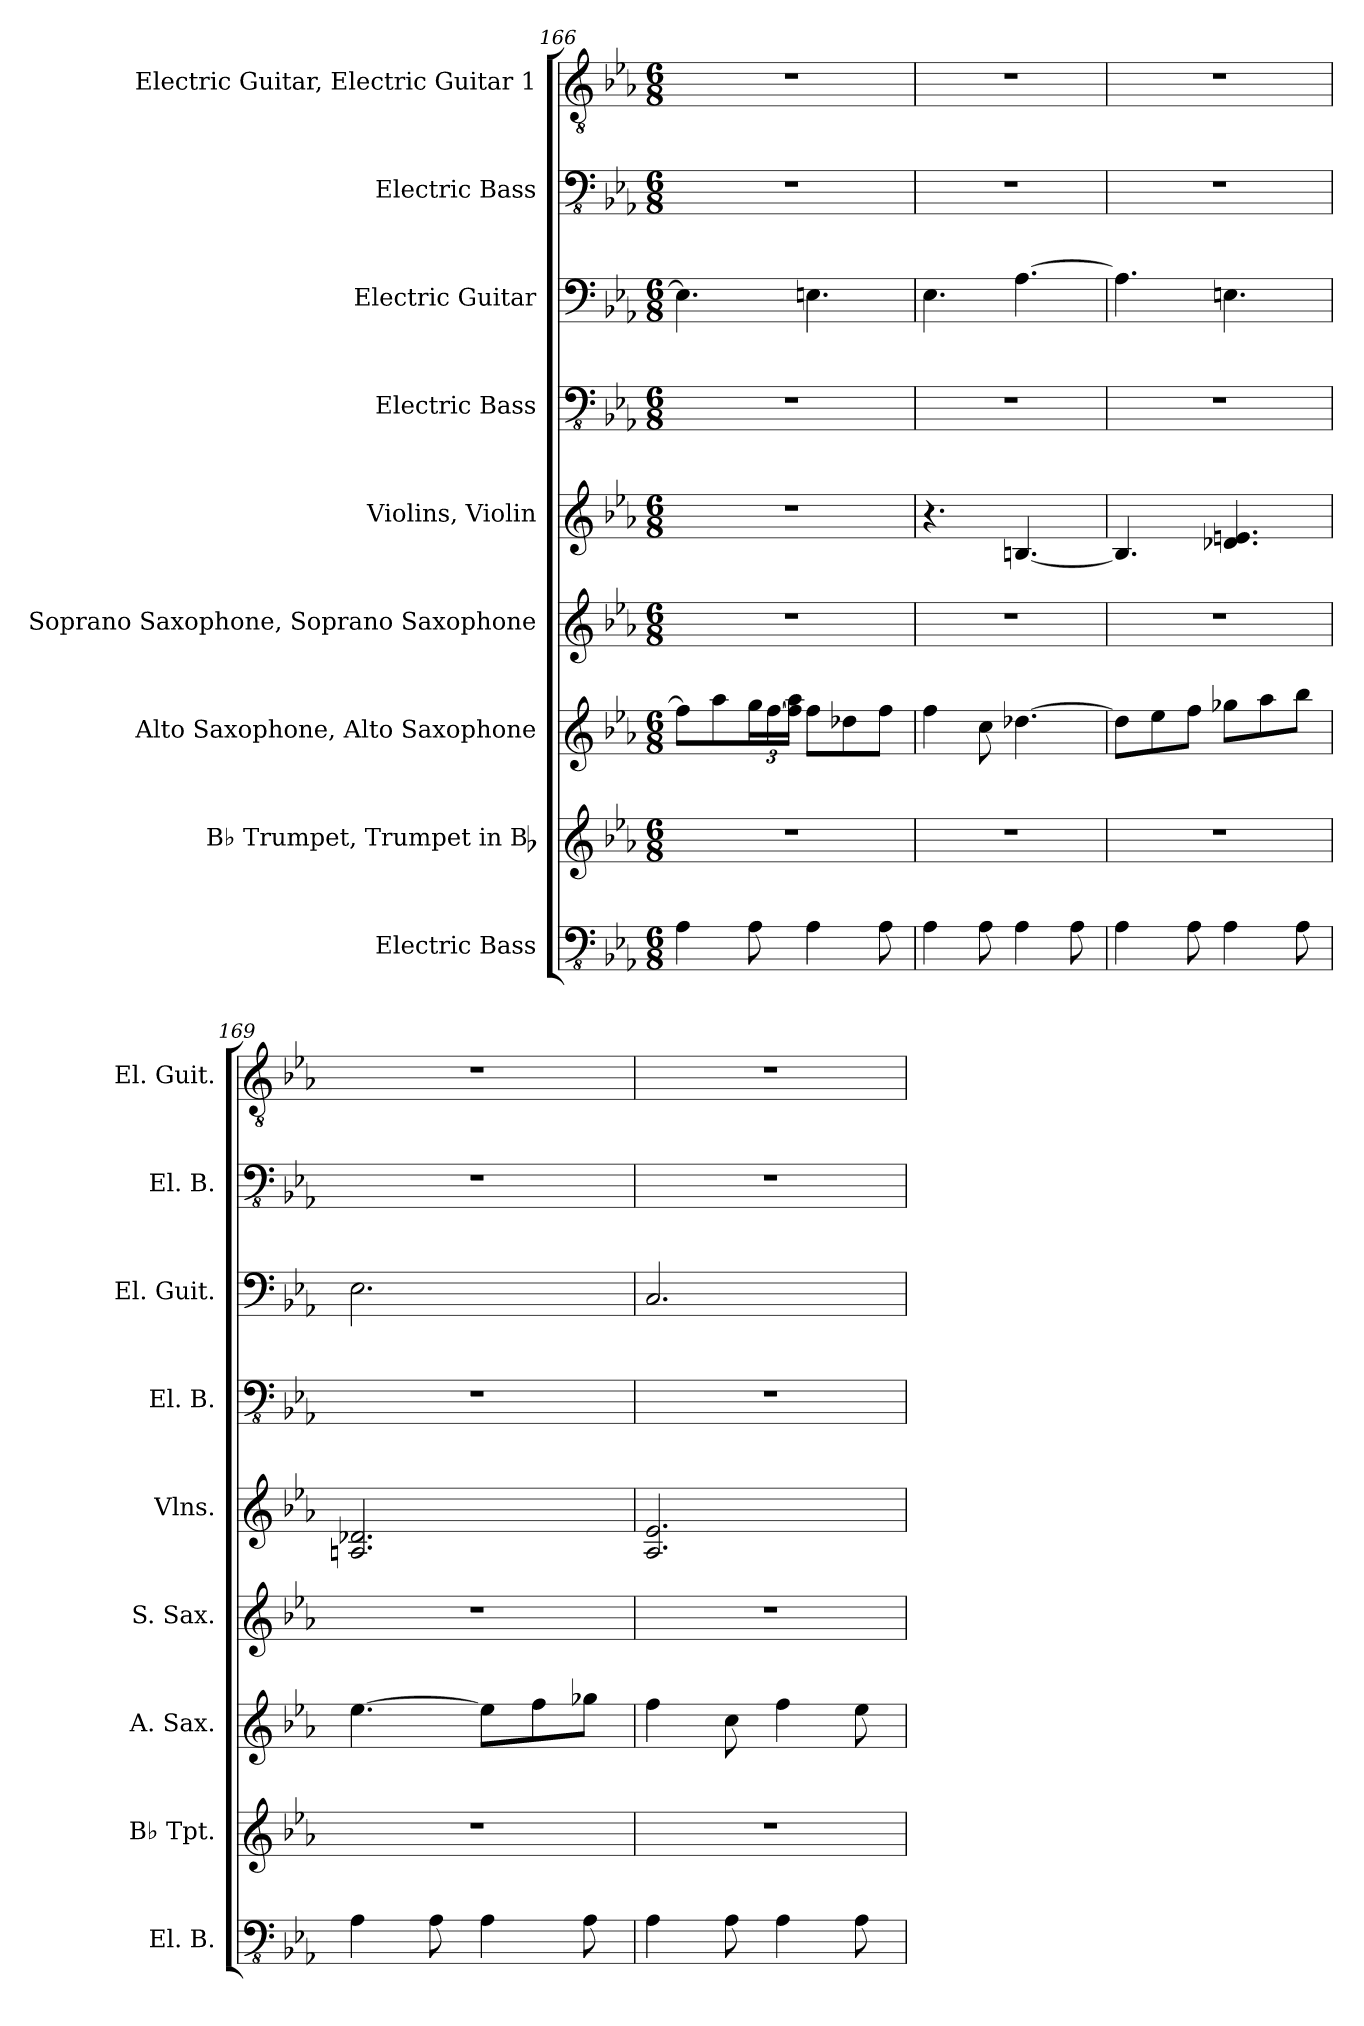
**kern	**kern	**kern	**kern	**kern	**kern	**kern	**kern	**kern
*part9	*part8	*part7	*part6	*part5	*part4	*part3	*part2	*part1
*staff9	*staff8	*staff7	*staff6	*staff5	*staff4	*staff3	*staff2	*staff1
*I"Electric Bass	*I"B♭ Trumpet, Trumpet in Bb	*I"Alto Saxophone, Alto Saxophone	*I"Soprano Saxophone, Soprano Saxophone	*I"Violins, Violin	*I"Electric Bass	*I"Electric Guitar	*I"Electric Bass	*I"Electric Guitar, Electric Guitar 1
*I'El. B.	*I'B♭ Tpt.	*I'A. Sax.	*I'S. Sax.	*I'Vlns.	*I'El. B.	*I'El. Guit.	*I'El. B.	*I'El. Guit.
*clefFv4	*clefG2	*clefG2	*clefG2	*clefG2	*clefFv4	*clefF4	*clefFv4	*clefGv2
*	*ITrd1c2	*ITrd5c9	*ITrd1c2	*	*	*	*	*
*k[b-e-a-]	*k[b-e-a-d-g-]	*k[b-e-a-d-g-c-]	*k[b-e-a-d-g-]	*k[b-e-a-]	*k[b-e-a-]	*k[b-e-a-]	*k[b-e-a-]	*k[b-e-a-]
*M6/8	*M6/8	*M6/8	*M6/8	*M6/8	*M6/8	*M6/8	*M6/8	*M6/8
=166	=166	=166	=166	=166	=166	=166	=166	=166
4AA-\	2.r	8a-\L]	2.r	2.r	2.r	4.E-\]	2.r	2.r
.	.	8cc-\	.	.	.	.	.	.
*	*	*Xbrackettup	*	*	*	*	*	*
8AA-\	.	24b-\L	.	.	.	.	.	.
.	.	[24a-\	.	.	.	.	.	.
.	.	24a-\] 24cc-\JJ	.	.	.	.	.	.
4AA-\	.	8a-\L	.	.	.	4.En\	.	.
.	.	8f-X\	.	.	.	.	.	.
8AA-\	.	8a-\J	.	.	.	.	.	.
=167	=167	=167	=167	=167	=167	=167	=167	=167
4AA-\	2.r	4a-\	2.r	4.r	2.r	4.E-\	2.r	2.r
8AA-\	.	8e-\	.	.	.	.	.	.
4AA-\	.	[4.f-X\	.	[4.Bn/	.	[4.A-\	.	.
8AA-\	.	.	.	.	.	.	.	.
=168	=168	=168	=168	=168	=168	=168	=168	=168
4AA-\	2.r	8f-\L]	2.r	4.B/]	2.r	4.A-\]	2.r	2.r
.	.	8g-\	.	.	.	.	.	.
8AA-\	.	8a-\J	.	.	.	.	.	.
4AA-\	.	8b--X\L	.	4.d-X/ 4.en/	.	4.En\	.	.
.	.	8cc-\	.	.	.	.	.	.
8AA-\	.	8dd-\J	.	.	.	.	.	.
=169	=169	=169	=169	=169	=169	=169	=169	=169
4AA-\	2.r	[4.g-\	2.r	2.An/ 2.d-X/	2.r	2.E-\	2.r	2.r
8AA-\	.	.	.	.	.	.	.	.
4AA-\	.	8g-\L]	.	.	.	.	.	.
.	.	8a-\	.	.	.	.	.	.
8AA-\	.	8b--X\J	.	.	.	.	.	.
=170	=170	=170	=170	=170	=170	=170	=170	=170
4AA-\	2.r	4a-\	2.r	2.A-/ 2.e-/	2.r	2.C/	2.r	2.r
8AA-\	.	8e-\	.	.	.	.	.	.
4AA-\	.	4a-\	.	.	.	.	.	.
8AA-\	.	8g-\	.	.	.	.	.	.
=	=	=	=	=	=	=	=	=
*-	*-	*-	*-	*-	*-	*-	*-	*-
